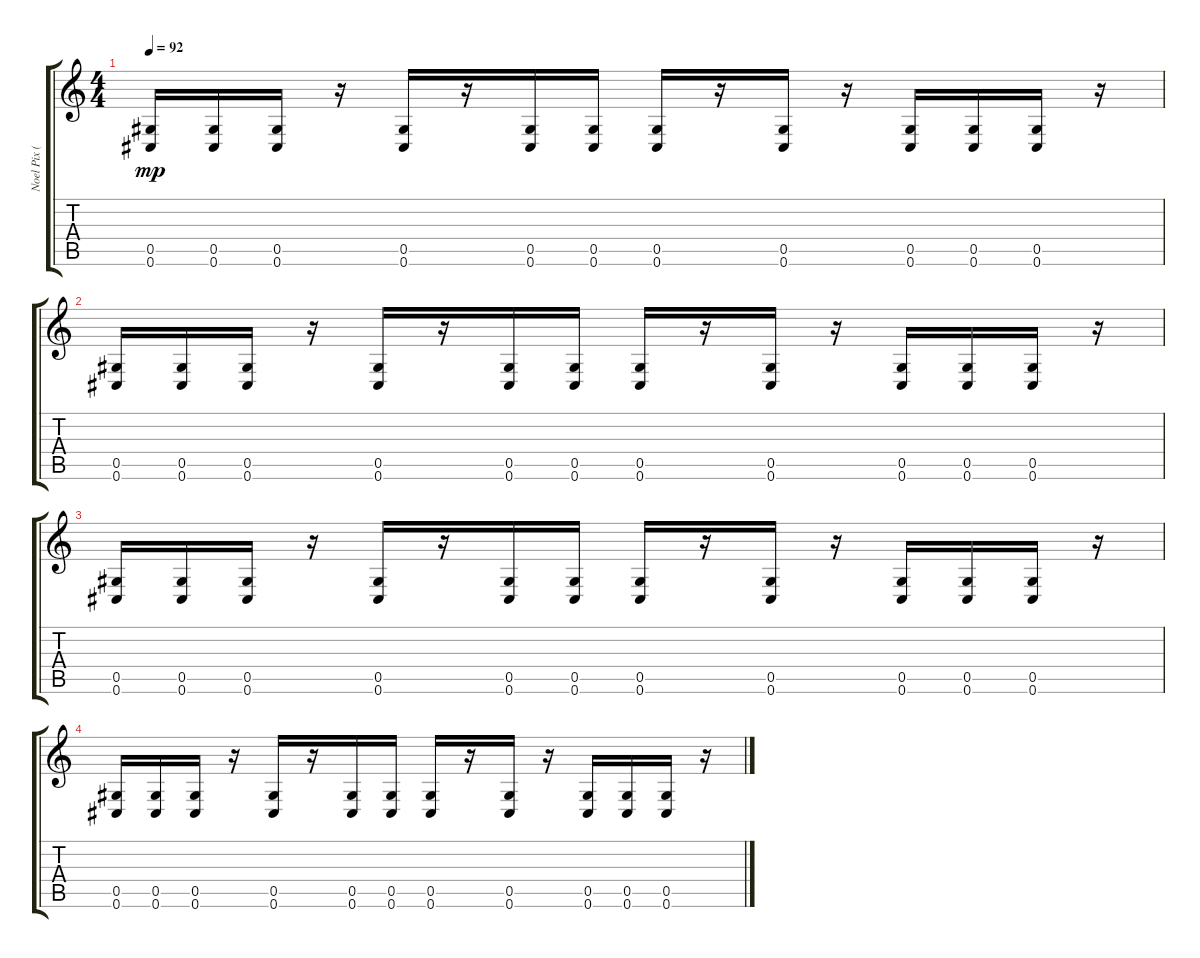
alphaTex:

\track ("Noel Pix ( distortion )" "Noel Pix (") {instrument distortionguitar}
\staff {score tabs}
\tuning (Eb4 Bb3 Gb3 Db3 Ab2 Db2) {hide}
\ts (4 4)
\tempo 92
\clef g2
\ks c
(0.5 0.6).16{dy mp} (0.5 0.6).16 (0.5 0.6).16 r.16 (0.5 0.6).16 r.16 (0.5 0.6).16 (0.5 0.6).16 (0.5 0.6).16 r.16 (0.5 0.6).16 r.16 (0.5 0.6).16 (0.5 0.6).16 (0.5 0.6).16 r.16 |
(0.5 0.6).16 (0.5 0.6).16 (0.5 0.6).16 r.16 (0.5 0.6).16 r.16 (0.5 0.6).16 (0.5 0.6).16 (0.5 0.6).16 r.16 (0.5 0.6).16 r.16 (0.5 0.6).16 (0.5 0.6).16 (0.5 0.6).16 r.16 |
(0.5 0.6).16 (0.5 0.6).16 (0.5 0.6).16 r.16 (0.5 0.6).16 r.16 (0.5 0.6).16 (0.5 0.6).16 (0.5 0.6).16 r.16 (0.5 0.6).16 r.16 (0.5 0.6).16 (0.5 0.6).16 (0.5 0.6).16 r.16 |
(0.5 0.6).16 (0.5 0.6).16 (0.5 0.6).16 r.16 (0.5 0.6).16 r.16 (0.5 0.6).16 (0.5 0.6).16 (0.5 0.6).16 r.16 (0.5 0.6).16 r.16 (0.5 0.6).16 (0.5 0.6).16 (0.5 0.6).16 r.16
